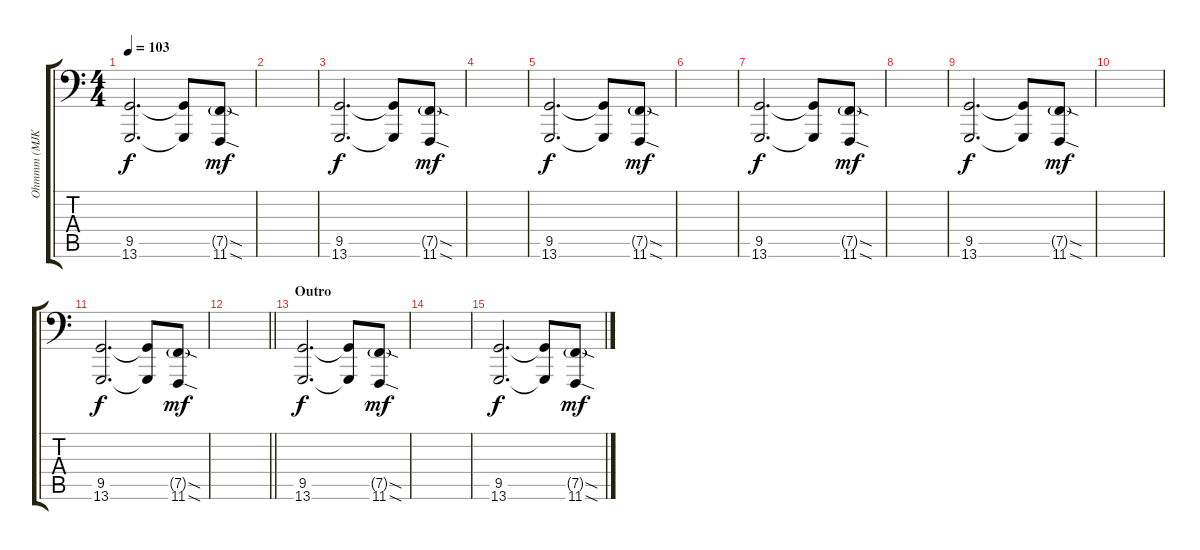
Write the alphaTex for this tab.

\track ("Ohmmm (MJK)" "Ohmmm (MJK") {instrument recorder}
\staff {score tabs}
\tuning (E4 B3 G3 D3 Bb1 Gb0) {hide}
\ts (4 4)
\tempo 103
\clef f4
\ks c
(9.5 13.6).2{d dy f} (9.5{t} 13.6{t}).8 (7.5{sod g} 11.6{sod}).8{dy mf} |
|
(9.5 13.6).2{d dy f} (9.5{t} 13.6{t}).8 (7.5{sod g} 11.6{sod}).8{dy mf} |
|
(9.5 13.6).2{d dy f} (9.5{t} 13.6{t}).8 (7.5{sod g} 11.6{sod}).8{dy mf} |
|
(9.5 13.6).2{d dy f} (9.5{t} 13.6{t}).8 (7.5{sod g} 11.6{sod}).8{dy mf} |
|
(9.5 13.6).2{d dy f} (9.5{t} 13.6{t}).8 (7.5{sod g} 11.6{sod}).8{dy mf} |
|
(9.5 13.6).2{d dy f} (9.5{t} 13.6{t}).8 (7.5{sod g} 11.6{sod}).8{dy mf} |
\barLineRight lightlight
|
\section ("" "Outro")
(9.5 13.6).2{d dy f} (9.5{t} 13.6{t}).8 (7.5{sod g} 11.6{sod}).8{dy mf} |
|
(9.5 13.6).2{d dy f} (9.5{t} 13.6{t}).8 (7.5{sod g} 11.6{sod}).8{dy mf}
